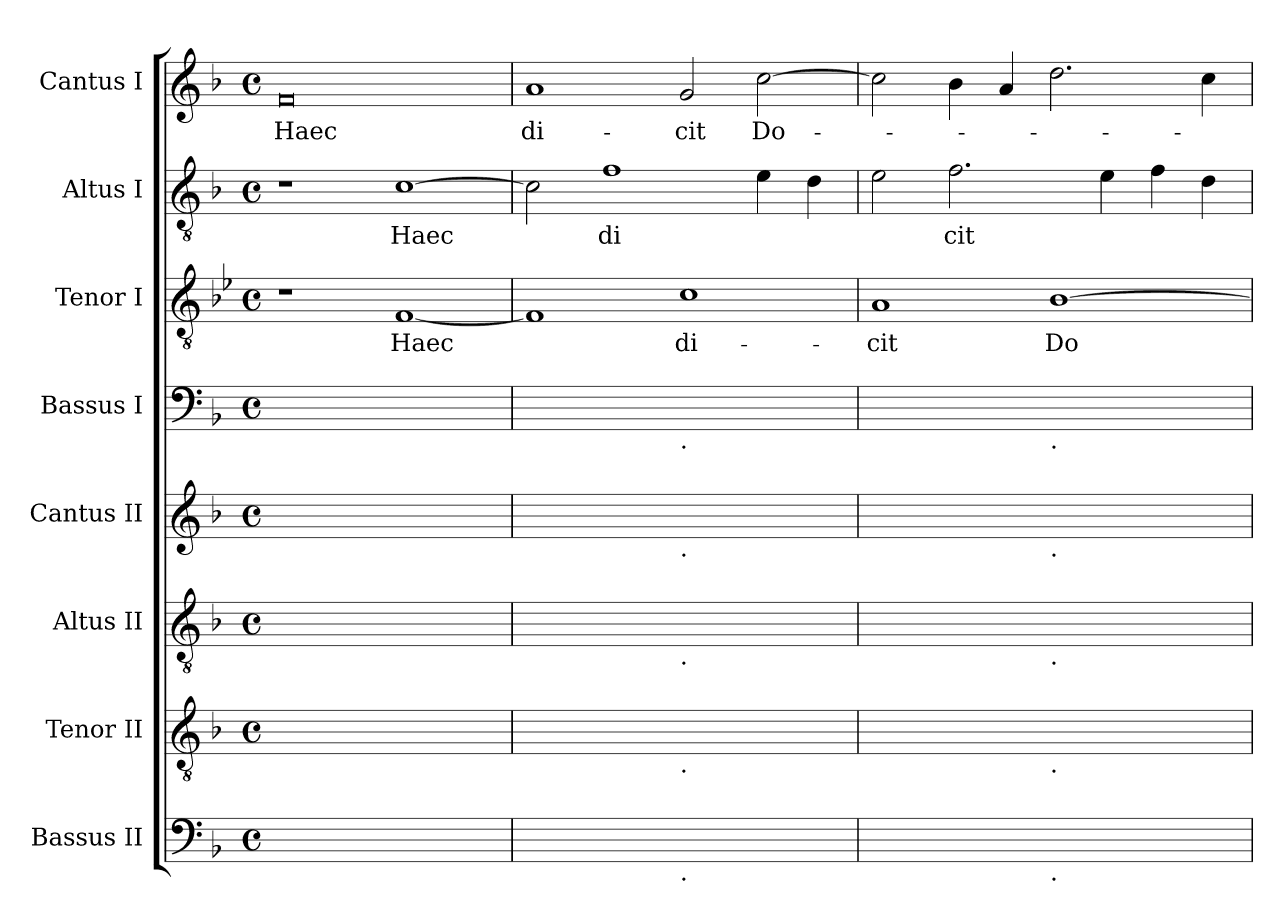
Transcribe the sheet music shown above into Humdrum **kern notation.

**kern	**kern	**kern	**kern	**kern	**kern	**text	**kern	**text	**kern	**text
*part8	*part7	*part6	*part5	*part4	*part3	*part3	*part2	*part2	*part1	*part1
*staff8	*staff7	*staff6	*staff5	*staff4	*staff3	*staff3	*staff2	*staff2	*staff1	*staff1
*I"Bassus II	*I"Tenor II	*I"Altus II	*I"Cantus II	*I"Bassus I	*I"Tenor I	*	*I"Altus I	*	*I"Cantus I	*
*clefF4	*clefGv2	*clefGv2	*clefG2	*clefF4	*clefGv2	*	*clefGv2	*	*clefG2	*
*ITrd-3c-5	*ITrd-3c-5	*ITrd-3c-5	*ITrd-3c-5	*ITrd-3c-5	*	*	*ITrd-3c-5	*	*ITrd-3c-5	*
*k[b-e-]	*k[b-e-]	*k[b-e-]	*k[b-e-]	*k[b-e-]	*k[b-e-]	*	*k[b-e-]	*	*k[b-e-]	*
*B-:	*B-:	*B-:	*B-:	*B-:	*B-:	*	*B-:	*	*B-:	*
*M4/4	*M4/4	*M4/4	*M4/4	*M4/4	*M4/4	*	*M4/4	*	*M4/4	*
*met(c)	*met(c)	*met(c)	*met(c)	*met(c)	*met(c)	*	*met(c)	*	*met(c)	*
=1	=1	=1	=1	=1	=1	=1	=1	=1	=1	=1
!	!	!	!	!	!	!	!	!	!	!LO:LY:b
1ryy	1ryy	1ryy	1ryy	1ryy	1r	.	1r	.	0b-	Haec
!	!	!	!	!	!	!LO:LY:b	!	!LO:LY:b	!	!
1ryy	1ryy	1ryy	1ryy	1ryy	[<1F	Haec	[>1f	Haec	.	.
=2	=2	=2	=2	=2	=2	=2	=2	=2	=2	=2
!	!	!	!	!	!	!	!	!	!	!LO:LY:b
1ryy	1ryy	1ryy	1ryy	1ryy	1F]	.	2f\]	.	1dd	di-
!	!	!	!	!	!	!	!	!LO:LY:b	!	!
.	.	.	.	.	.	.	1b-	di	.	.
!	!	!	!	!LO:TX:b:t=.	!	!	!	!	!	!
!	!	!	!LO:TX:b:t=.	!	!	!	!	!	!	!
!	!	!LO:TX:b:t=.	!	!	!	!	!	!	!	!
!	!LO:TX:b:t=.	!	!	!	!	!	!	!	!	!
!LO:TX:b:t=.	!	!	!	!	!	!	!	!	!	!
!	!	!	!	!	!	!LO:LY:b	!	!	!	!LO:LY:b
1ryy	1ryy	1ryy	1ryy	1ryy	1c	di-	.	.	2cc/	-cit
!	!	!	!	!	!	!	!	!	!	!LO:LY:b
.	.	.	.	.	.	.	4a\	.	[>2ff\	Do-
.	.	.	.	.	.	.	4g\	.	.	.
=3	=3	=3	=3	=3	=3	=3	=3	=3	=3	=3
!	!	!	!	!	!	!LO:LY:b	!	!	!	!
1ryy	1ryy	1ryy	1ryy	1ryy	1A	-cit	2a\	.	2ff\]	.
!	!	!	!	!	!	!	!	!LO:LY:b	!	!
.	.	.	.	.	.	.	2.b-\	cit	4ee-\	.
.	.	.	.	.	.	.	.	.	4dd/	.
!	!	!	!	!LO:TX:b:t=.	!	!	!	!	!	!
!	!	!	!LO:TX:b:t=.	!	!	!	!	!	!	!
!	!	!LO:TX:b:t=.	!	!	!	!	!	!	!	!
!	!LO:TX:b:t=.	!	!	!	!	!	!	!	!	!
!LO:TX:b:t=.	!	!	!	!	!	!	!	!	!	!
!	!	!	!	!	!	!LO:LY:b	!	!	!	!
1ryy	1ryy	1ryy	1ryy	1ryy	[>1B-	Do-	.	.	2.gg\	.
.	.	.	.	.	.	.	4a\	.	.	.
.	.	.	.	.	.	.	4b-\	.	.	.
.	.	.	.	.	.	.	4g\	.	4ff\	.
=	=	=	=	=	=	=	=	=	=	=
*-	*-	*-	*-	*-	*-	*-	*-	*-	*-	*-
